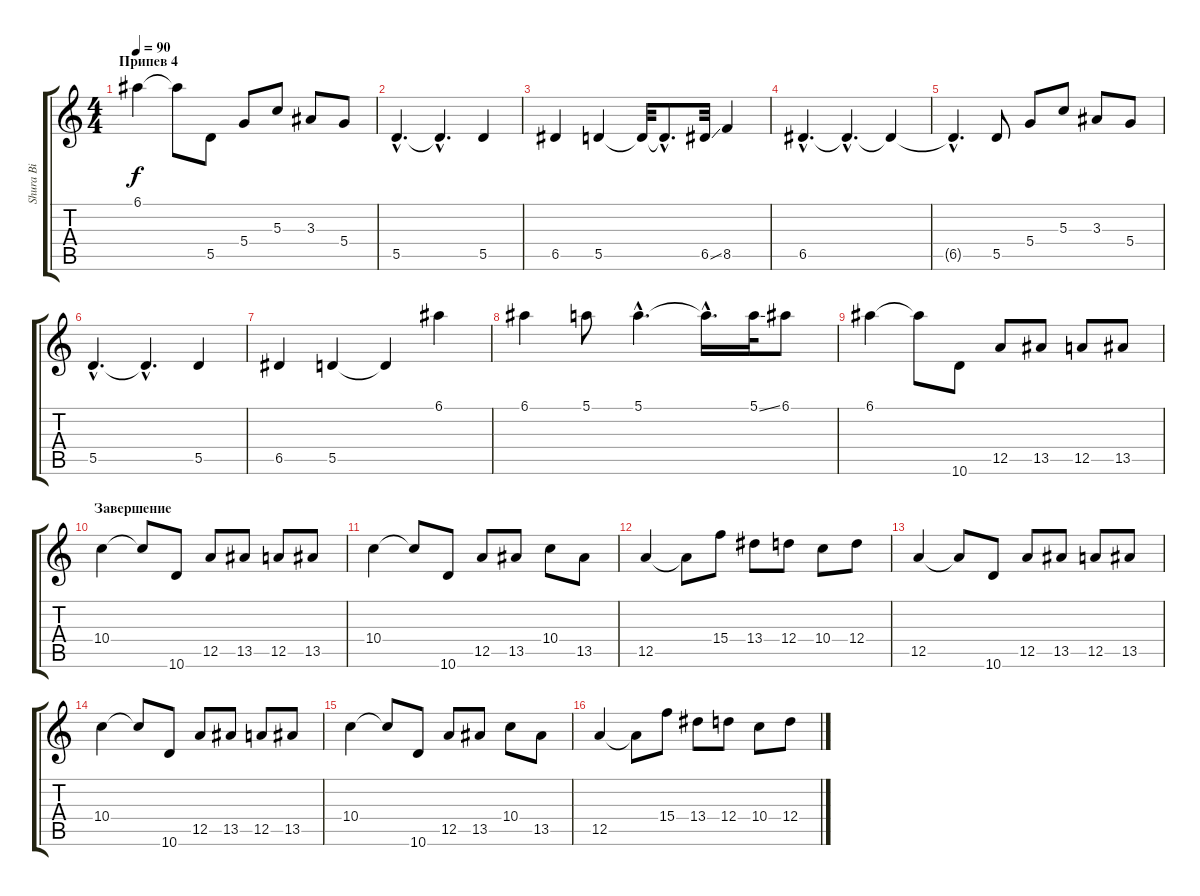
\track ("Shura Bi" "Shura Bi") {instrument overdrivenguitar}
\staff {score tabs}
\tuning (E4 B3 G3 D3 A2 E2) {hide}
\ts (4 4)
\section ("" "Припев 4")
\tempo 90
\clef g2
\ks c
6.1.4{dy f} 6.1{t}.8 5.5.8{volume 16} 5.4.8 5.3.8 3.3.8 5.4.8 |
5.5{hac}.4{d} 5.5{hac t}.4{d} 5.5.4 |
6.5.4 5.5.4 5.5{t}.32 5.5{hac t}.8{d} 6.5{ss}.32 8.5.4 |
6.5{hac}.4{d} 6.5{hac t}.4{d} 6.5{t}.4 |
6.5{hac t}.4{d} 5.5.8 5.4.8 5.3.8 3.3.8 5.4.8 |
5.5{hac}.4{d} 5.5{hac t}.4{d} 5.5.4 |
6.5.4 5.5.4 5.5{t}.4 6.1.4 |
6.1.4 5.1.8 5.1{hac}.4{d} 5.1{hac t}.16{d} 5.1{ss}.32 6.1.8 |
6.1.4 6.1{t}.8 10.6.8 12.5.8 13.5.8 12.5.8 13.5.8 |
\section ("" "Завершение")
10.4.4 10.4{t}.8 10.6.8 12.5.8 13.5.8 12.5.8 13.5.8 |
10.4.4 10.4{t}.8 10.6.8 12.5.8 13.5.8 10.4.8 13.5.8 |
12.5.4 12.5{t}.8 15.4.8 13.4.8 12.4.8 10.4.8 12.4.8 |
12.5.4 12.5{t}.8 10.6.8 12.5.8 13.5.8 12.5.8 13.5.8 |
10.4.4 10.4{t}.8 10.6.8 12.5.8 13.5.8 12.5.8 13.5.8 |
10.4.4 10.4{t}.8 10.6.8 12.5.8 13.5.8 10.4.8 13.5.8 |
12.5.4 12.5{t}.8 15.4.8 13.4.8 12.4.8 10.4.8 12.4.8
